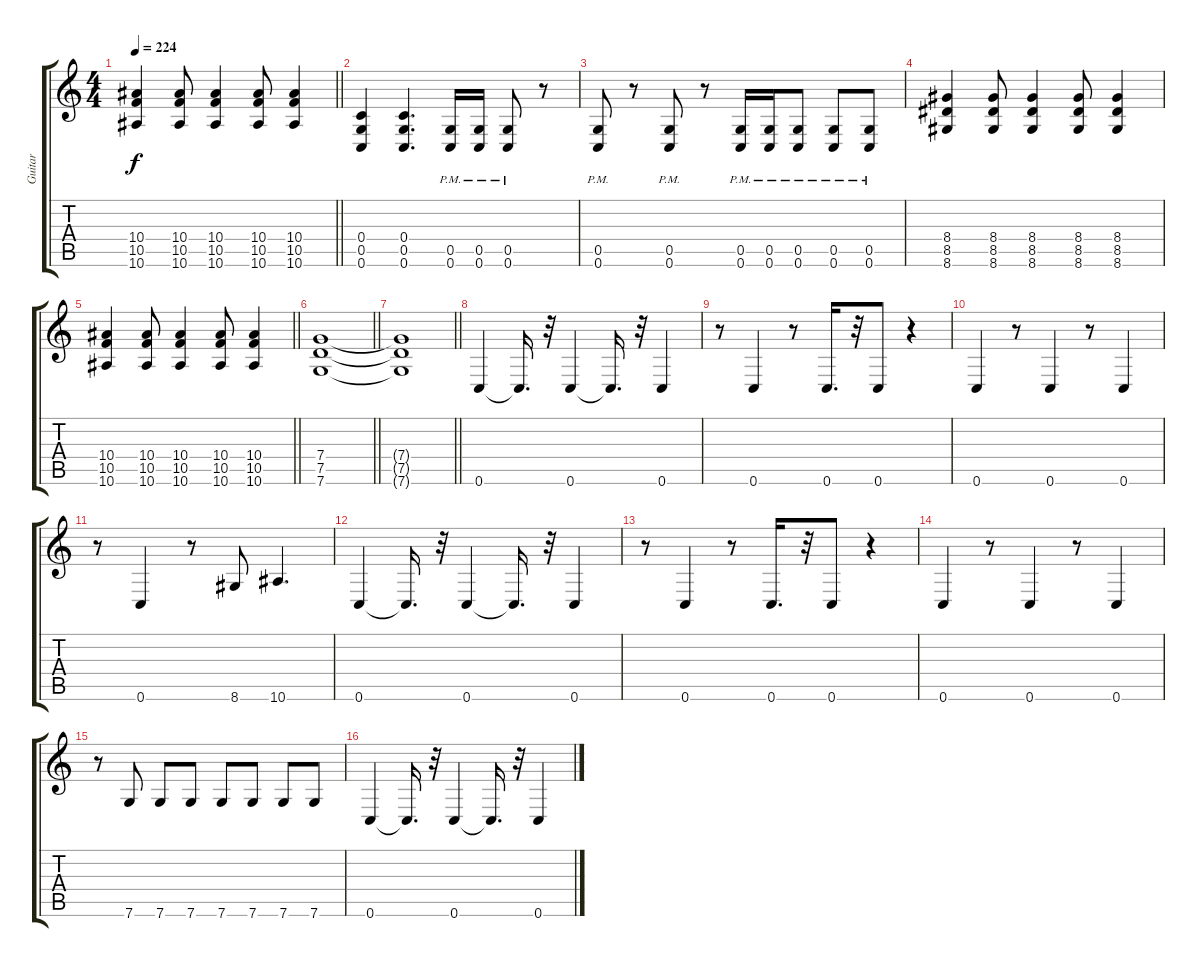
\track ("Guitar" "Guitar") {instrument distortionguitar}
\staff {score tabs}
\tuning (D4 A3 F3 C3 G2 C2) {hide}
\ts (4 4)
\tempo 224
\clef g2
\barLineRight lightlight
\ks c
(10.4 10.5 10.6).4{dy f} (10.4 10.5 10.6).8 (10.4 10.5 10.6).4 (10.4 10.5 10.6).8 (10.4 10.5 10.6).4 |
(0.4 0.5 0.6).4 (0.4 0.5 0.6).4{d} (0.5{pm} 0.6{pm}).16 (0.5{pm} 0.6{pm}).16 (0.5{pm} 0.6{pm}).8 r.8 |
(0.5{pm} 0.6{pm}).8 r.8 (0.5{pm} 0.6{pm}).8 r.8 (0.5{pm} 0.6{pm}).16 (0.5{pm} 0.6{pm}).16 (0.5{pm} 0.6{pm}).8 (0.5{pm} 0.6{pm}).8 (0.5{pm} 0.6{pm}).8 |
(8.4 8.5 8.6).4 (8.4 8.5 8.6).8 (8.4 8.5 8.6).4 (8.4 8.5 8.6).8 (8.4 8.5 8.6).4 |
\barLineRight lightlight
(10.4 10.5 10.6).4 (10.4 10.5 10.6).8 (10.4 10.5 10.6).4 (10.4 10.5 10.6).8 (10.4 10.5 10.6).4 |
\section ("" " ")
\barLineRight lightlight
(7.4 7.5 7.6).1 |
\barLineRight lightlight
(7.4{t} 7.5{t} 7.6{t}).1 |
\section ("" " ")
0.6.4 0.6{t}.16{d} r.32 0.6.4 0.6{t}.16{d} r.32 0.6.4 |
r.8 0.6.4 r.8 0.6.16{d} r.32 0.6.8 r.4 |
0.6.4 r.8 0.6.4 r.8 0.6.4 |
r.8 0.6.4 r.8 8.6.8 10.6.4{d} |
0.6.4 0.6{t}.16{d} r.32 0.6.4 0.6{t}.16{d} r.32 0.6.4 |
r.8 0.6.4 r.8 0.6.16{d} r.32 0.6.8 r.4 |
0.6.4 r.8 0.6.4 r.8 0.6.4 |
r.8 7.6.8 7.6.8 7.6.8 7.6.8 7.6.8 7.6.8 7.6.8 |
0.6.4 0.6{t}.16{d} r.32 0.6.4 0.6{t}.16{d} r.32 0.6.4
